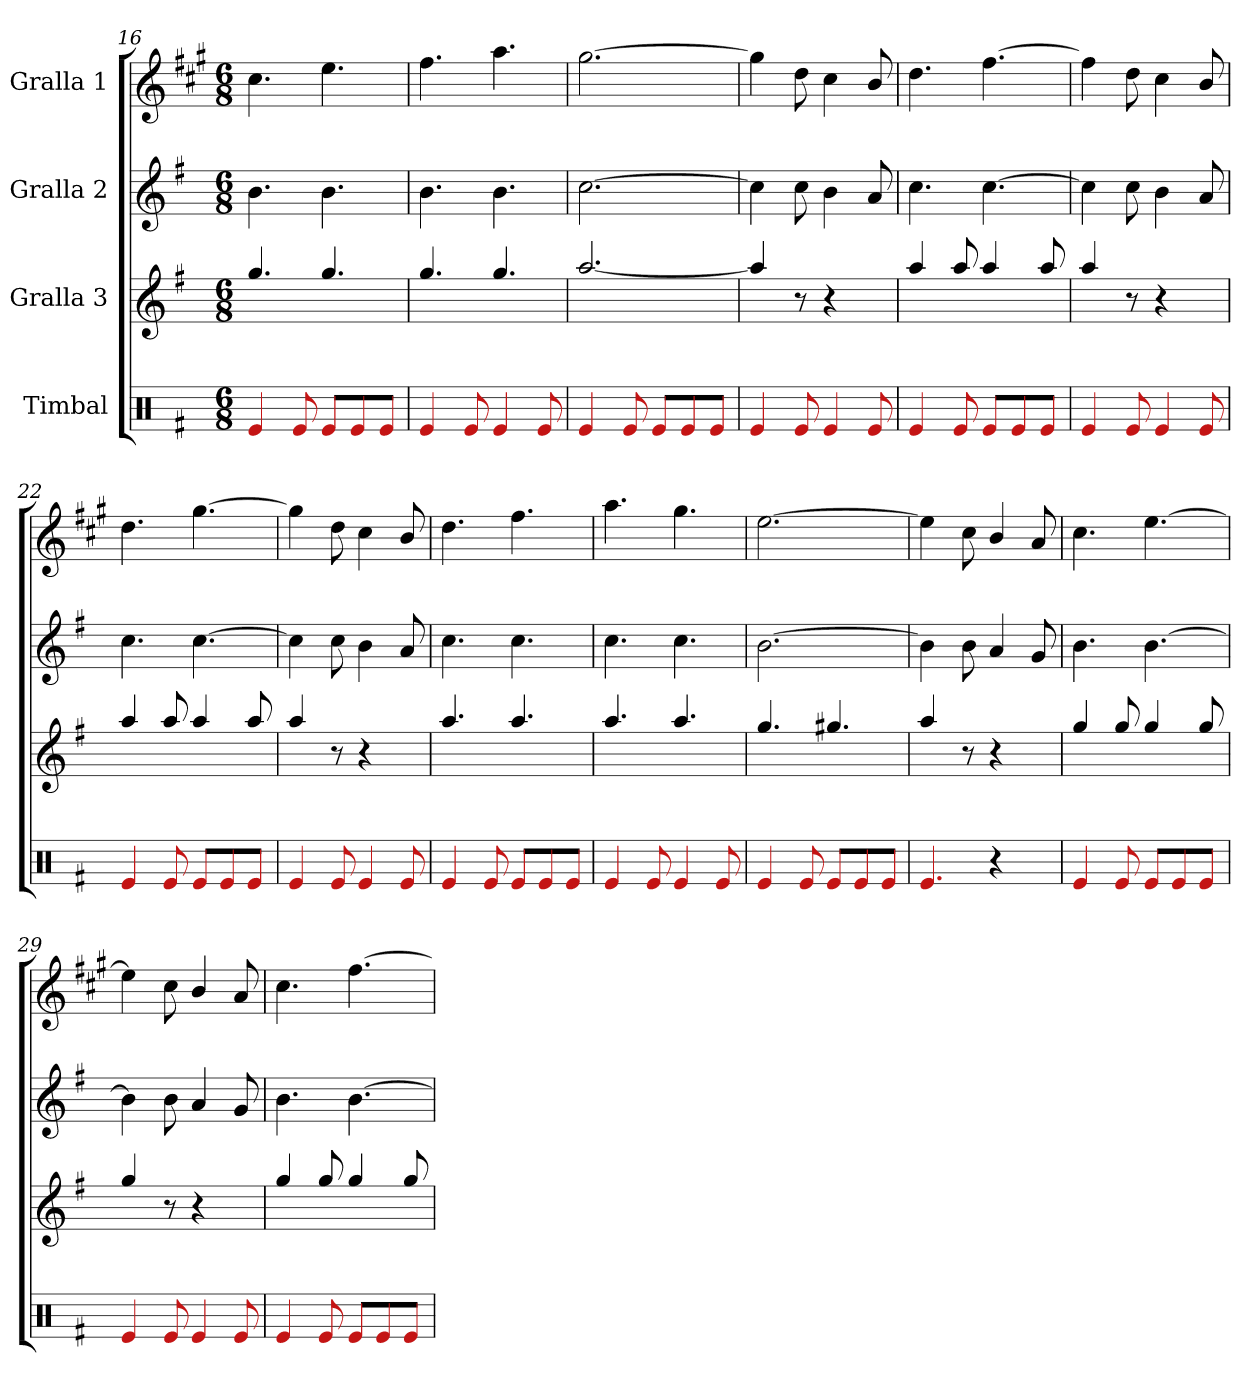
**kern	**kern	**kern	**kern
*part4	*part3	*part2	*part1
*staff4	*staff3	*staff2	*staff1
*I"Timbal	*I"Gralla 3	*I"Gralla 2	*I"Gralla 1
*clefX	*clefG2	*clefG2	*clefG2
*	*ITrd8c14	*	*ITrd1c2
*k[f#]	*k[f#]	*k[f#]	*k[f#]
*M6/8	*M6/8	*M6/8	*M6/8
=16	=16	=16	=16
4e/	4.g/	4.b\	4.b\
8e/	.	.	.
8e/L	4.g/	4.b\	4.dd\
8e/	.	.	.
8e/J	.	.	.
=17	=17	=17	=17
4e/	4.g/	4.b\	4.ee\
8e/	.	.	.
4e/	4.g/	4.b\	4.gg\
8e/	.	.	.
!!LO:PB:g=z
=18	=18	=18	=18
4e/	[2.a/	[2.cc\	[2.ff#\
8e/	.	.	.
8e/L	.	.	.
8e/	.	.	.
8e/J	.	.	.
=19	=19	=19	=19
4e/	4a/]	4cc\]	4ff#\]
8e/	8r	8cc\	8cc\
4e/	4r	4b\	4b\
8e/	8ryy	8a/	8a/
=20	=20	=20	=20
4e/	4a/	4.cc\	4.cc\
8e/	8a/	.	.
8e/L	4a/	[4.cc\	[4.ee\
8e/	.	.	.
8e/J	8a/	.	.
=21	=21	=21	=21
4e/	4a/	4cc\]	4ee\]
8e/	8r	8cc\	8cc\
4e/	4r	4b\	4b\
8e/	8ryy	8a/	8a/
=22	=22	=22	=22
4e/	4a/	4.cc\	4.cc\
8e/	8a/	.	.
8e/L	4a/	[4.cc\	[4.ff#\
8e/	.	.	.
8e/J	8a/	.	.
=23	=23	=23	=23
4e/	4a/	4cc\]	4ff#\]
8e/	8r	8cc\	8cc\
4e/	4r	4b\	4b\
8e/	8ryy	8a/	8a/
!!LO:LB:g=z
=24	=24	=24	=24
4e/	4.a/	4.cc\	4.cc\
8e/	.	.	.
8e/L	4.a/	4.cc\	4.ee\
8e/	.	.	.
8e/J	.	.	.
=25	=25	=25	=25
4e/	4.a/	4.cc\	4.gg\
8e/	.	.	.
4e/	4.a/	4.cc\	4.ff#\
8e/	.	.	.
=26	=26	=26	=26
4e/	4.g/	[2.b\	[2.dd\
8e/	.	.	.
8e/L	4.g#X/	.	.
8e/	.	.	.
8e/J	.	.	.
=27	=27	=27	=27
4.e/	4a/	4b\]	4dd\]
.	8r	8b\	8b\
4r	4r	4a/	4a/
8ryy	8ryy	8g/	8g/
=28	=28	=28	=28
4e/	4g/	4.b\	4.b\
8e/	8g/	.	.
8e/L	4g/	[4.b\	[4.dd\
8e/	.	.	.
8e/J	8g/	.	.
=29	=29	=29	=29
4e/	4g/	4b\]	4dd\]
8e/	8r	8b\	8b\
4e/	4r	4a/	4a/
8e/	8ryy	8g/	8g/
!!LO:LB:g=z
=30	=30	=30	=30
4e/	4g/	4.b\	4.b\
8e/	8g/	.	.
8e/L	4g/	[4.b\	[4.ee\
8e/	.	.	.
8e/J	8g/	.	.
=	=	=	=
*-	*-	*-	*-
